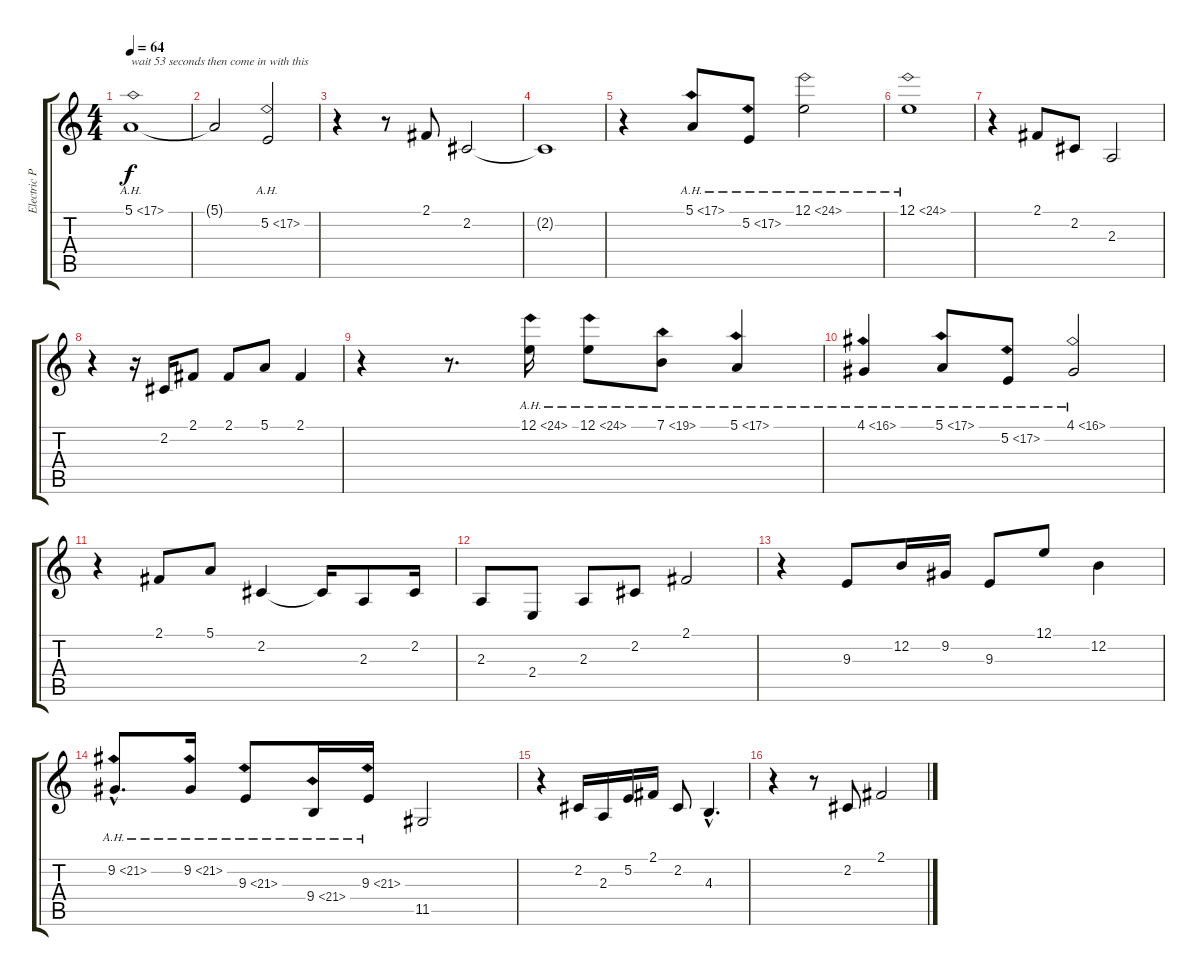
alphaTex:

\track ("Electric Piano" "Electric P") {instrument electricgrandpiano}
\staff {score tabs}
\tuning (E4 B3 G3 D3 A2 E2) {hide}
\ts (4 4)
\tempo 64
\clef g2
\ks c
5.1{ah 12}.1{txt "wait 53 seconds then come in with this" dy f instrument electricgrandpiano} |
5.1{t}.2 5.2{ah 12}.2 |
r.4 r.8 2.1.8 2.2.2 |
2.2{t}.1 |
r.4 5.1{ah 12}.8 5.2{ah 12}.8 12.1{ah 12}.2 |
12.1{ah 12}.1 |
r.4 2.1.8 2.2.8 2.3.2 |
r.4 r.16 2.2.16 2.1.8 2.1.8 5.1.8 2.1.4 |
r.4 r.8{d} 12.1{ah 12}.16 12.1{ah 12}.8 7.1{ah 12}.8 5.1{ah 12}.4 |
4.1{ah 12}.4 5.1{ah 12}.8 5.2{ah 12}.8 4.1{ah 12}.2 |
r.4 2.1.8 5.1.8 2.2.4 2.2{t}.16 2.3.8 2.2.16 |
2.3.8 2.4.8 2.3.8 2.2.8 2.1.2 |
r.4 9.3.8 12.2.16 9.2.16 9.3.8 12.1.8 12.2.4 |
9.2{ah 12 hac}.8{d} 9.2{ah 12}.16 9.3{ah 12}.8 9.4{ah 12}.16 9.3{ah 12}.16 11.5.2 |
r.4 2.2.16 2.3.16 5.2.16 2.1.16 2.2.8 4.3{hac}.4{d} |
r.4 r.8 2.2.8 2.1.2
